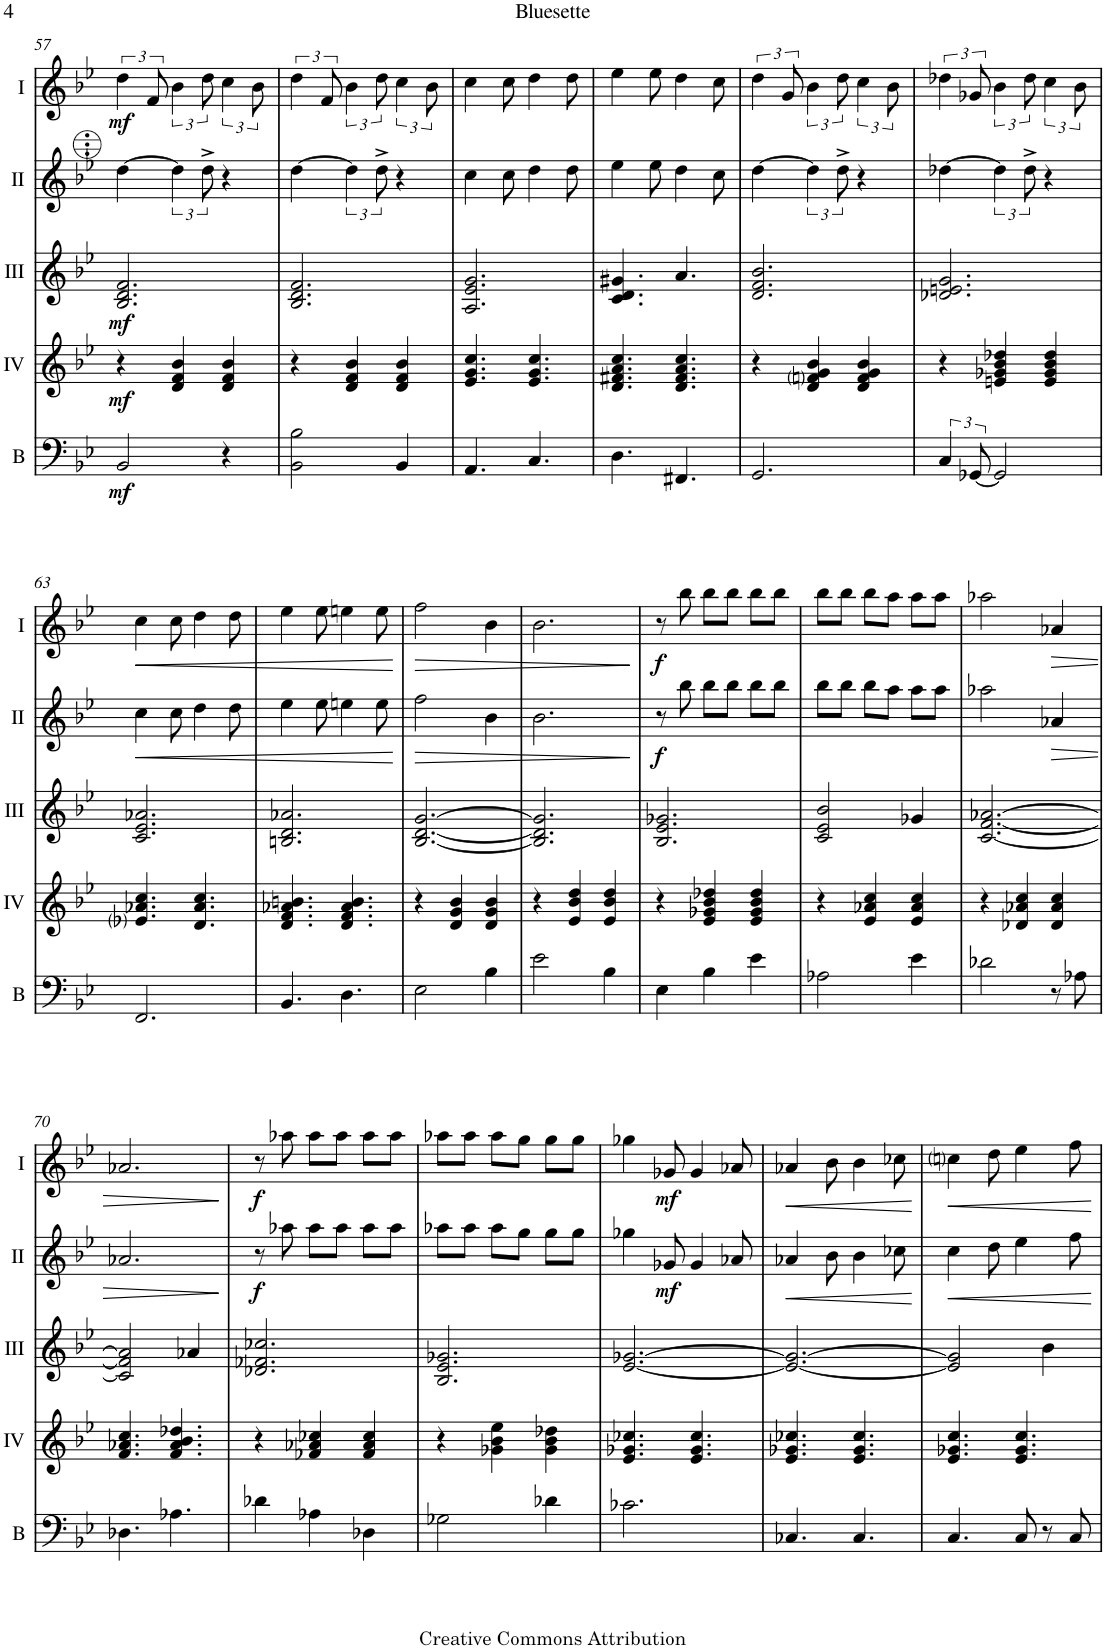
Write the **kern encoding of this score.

**kern	**dynam	**kern	**dynam	**kern	**dynam	**kern	**dynam	**kern	**dynam
*part5	*part5	*part4	*part4	*part3	*part3	*part2	*part2	*part1	*part1
*staff5	*staff5	*staff4	*staff4	*staff3	*staff3	*staff2	*staff2	*staff1	*staff1
*I"Bass	*	*I"Acc. 4	*	*I"Acc. 3	*	*I"Acc. 2	*	*I"Acc. 1	*
*I'B	*	*	*	*	*	*	*	*	*
!!LO:PB:g=z
*clefF4	*	*clefG2	*	*clefG2	*	*clefG2	*	*clefG2	*
*Trd7c12	*	*	*	*	*	*	*	*	*
*k[b-e-]	*	*k[b-e-]	*	*k[b-e-]	*	*k[b-e-]	*	*k[b-e-]	*
*M3/4	*	*M3/4	*	*M3/4	*	*M3/4	*	*M3/4	*
=57	=57	=57	=57	=57	=57	=57	=57	=57	=57
!	!LO:DY:b	!	!LO:DY:b	!	!LO:DY:b	!	!	!	!LO:DY:b
2BB-/	mf	4r	mf	2.B-/ 2.d/ 2.f/	mf	[4d\	.	6dd\	mf
.	.	.	.	.	.	.	.	12f/	.
.	.	4d/ 4f/ 4b-/	.	.	.	6d\]	.	6b-\	.
.	.	.	.	.	.	12d^\	.	12dd\	.
4r	.	4d/ 4f/ 4b-/	.	.	.	4r	.	6cc\	.
.	.	.	.	.	.	.	.	12b-\	.
=58	=58	=58	=58	=58	=58	=58	=58	=58	=58
2BB-\ 2B-\	.	4r	.	2.B-/ 2.d/ 2.f/	.	[4d\	.	6dd\	.
.	.	.	.	.	.	.	.	12f/	.
.	.	4d/ 4f/ 4b-/	.	.	.	6d\]	.	6b-\	.
.	.	.	.	.	.	12d^\	.	12dd\	.
4BB-/	.	4d/ 4f/ 4b-/	.	.	.	4r	.	6cc\	.
.	.	.	.	.	.	.	.	12b-\	.
=59	=59	=59	=59	=59	=59	=59	=59	=59	=59
4.AA/	.	4.e-/ 4.g/ 4.cc/	.	2.A/ 2.e-/ 2.g/	.	4c\	.	4cc\	.
.	.	.	.	.	.	8c\	.	8cc\	.
4.C/	.	4.e-/ 4.g/ 4.cc/	.	.	.	4d\	.	4dd\	.
.	.	.	.	.	.	8d\	.	8dd\	.
=60	=60	=60	=60	=60	=60	=60	=60	=60	=60
4.D\	.	4.d/ 4.f#X/ 4.a/ 4.cc/	.	4.c/ 4.d/ 4.g#X/	.	4e-\	.	4ee-\	.
.	.	.	.	.	.	8e-\	.	8ee-\	.
4.FF#X/	.	4.d/ 4.f#/ 4.a/ 4.cc/	.	4.a/	.	4d\	.	4dd\	.
.	.	.	.	.	.	8c\	.	8cc\	.
=61	=61	=61	=61	=61	=61	=61	=61	=61	=61
2.GG/	.	4r	.	2.d/ 2.f/ 2.b-/	.	[4d\	.	6dd\	.
.	.	.	.	.	.	.	.	12g/	.
.	.	4d/ 4fni/ 4g/ 4b-/	.	.	.	6d\]	.	6b-\	.
.	.	.	.	.	.	12d^\	.	12dd\	.
.	.	4d/ 4f/ 4g/ 4b-/	.	.	.	4r	.	6cc\	.
.	.	.	.	.	.	.	.	12b-\	.
=62	=62	=62	=62	=62	=62	=62	=62	=62	=62
6C/	.	4r	.	2.d-X/ 2.en/ 2.g/	.	[4d-X\	.	6dd-X\	.
[12GG-X/	.	.	.	.	.	.	.	12g-X/	.
2GG-/]	.	4en/ 4g-X/ 4b-/ 4dd-X/	.	.	.	6d-\]	.	6b-\	.
.	.	.	.	.	.	12d-^\	.	12dd-\	.
.	.	4e/ 4g-/ 4b-/ 4dd-/	.	.	.	4r	.	6cc\	.
.	.	.	.	.	.	.	.	12b-\	.
!!LO:LB:g=z
=63	=63	=63	=63	=63	=63	=63	=63	=63	=63
!	!	!	!	!	!	!	!LO:HP:b	!	!LO:HP:b
2.FF/	.	4.e-i/ 4.a-X/ 4.cc/	.	2.c/ 2.e-/ 2.a-X/	.	4c\	<	4cc\	<
.	.	.	.	.	.	8c\	.	8cc\	.
.	.	4.d/ 4.a-/ 4.cc/	.	.	.	4d\	.	4dd\	.
.	.	.	.	.	.	8d\	.	8dd\	.
=64	=64	=64	=64	=64	=64	=64	=64	=64	=64
4.BB-/	.	4.d/ 4.f/ 4.a-X/ 4.bn/	.	2.Bn/ 2.d/ 2.a-X/	.	4e-\	.	4ee-\	.
.	.	.	.	.	.	8e-\	.	8ee-\	.
4.D\	.	4.d/ 4.f/ 4.a-/ 4.b/	.	.	.	4en\	.	4een\	.
.	.	.	.	.	.	8e\	.	8ee\	.
.	.	.	.	.	.	.	[	.	[
=65	=65	=65	=65	=65	=65	=65	=65	=65	=65
!	!	!	!	!	!	!	!LO:HP:b	!	!LO:HP:b
2E-\	.	4r	.	[2.B-/ [2.d/ [2.g/	.	2f\	>	2ff\	>
.	.	4d/ 4g/ 4b-/	.	.	.	.	.	.	.
4B-\	.	4d/ 4g/ 4b-/	.	.	.	4B-\	.	4b-\	.
=66	=66	=66	=66	=66	=66	=66	=66	=66	=66
2e-\	.	4r	.	2.B-/] 2.d/] 2.g/]	.	2.B-\	.	2.b-\	.
.	.	4e-/ 4b-/ 4dd/	.	.	.	.	.	.	.
4B-\	.	4e-/ 4b-/ 4dd/	.	.	.	.	.	.	.
.	.	.	.	.	.	.	]	.	]
=67	=67	=67	=67	=67	=67	=67	=67	=67	=67
!	!	!	!	!	!	!	!LO:DY:b	!	!LO:DY:b
4E-\	.	4r	.	2.B-/ 2.e-/ 2.g-X/	.	8r	f	8r	f
.	.	.	.	.	.	8b-\	.	8bb-\	.
4B-\	.	4e-/ 4g-X/ 4b-/ 4dd-X/	.	.	.	8b-\L	.	8bb-\L	.
.	.	.	.	.	.	8b-\J	.	8bb-\J	.
4e-\	.	4e-/ 4g-/ 4b-/ 4dd-/	.	.	.	8b-\L	.	8bb-\L	.
.	.	.	.	.	.	8b-\J	.	8bb-\J	.
=68	=68	=68	=68	=68	=68	=68	=68	=68	=68
2A-X\	.	4r	.	2c/ 2e-/ 2b-/	.	8b-\L	.	8bb-\L	.
.	.	.	.	.	.	8b-\J	.	8bb-\J	.
.	.	4e-/ 4a-X/ 4cc/	.	.	.	8b-\L	.	8bb-\L	.
.	.	.	.	.	.	8a\J	.	8aa\J	.
4e-\	.	4e-/ 4a-/ 4cc/	.	4g-X/	.	8a\L	.	8aa\L	.
.	.	.	.	.	.	8a\J	.	8aa\J	.
=69	=69	=69	=69	=69	=69	=69	=69	=69	=69
2d-X\	.	4r	.	[2.c/ [2.f/ [2.a-X/	.	2a-X\	.	2aa-X\	.
.	.	4d-X/ 4a-X/ 4cc/	.	.	.	.	.	.	.
!	!	!	!	!	!	!	!LO:HP:b	!	!LO:HP:b
8r	.	4d-/ 4a-/ 4cc/	.	.	.	4A-X/	>	4a-X/	>
8A-X\	.	.	.	.	.	.	.	.	.
!!LO:LB:g=z
=70	=70	=70	=70	=70	=70	=70	=70	=70	=70
4.D-X\	.	4.f/ 4.a-X/ 4.cc/	.	2c/] 2f/] 2a-/]	.	2.A-X/	.	2.a-X/	.
4.A-X\	.	4.f/ 4.a-/ 4.b-/ 4.dd-X/	.	.	.	.	.	.	.
.	.	.	.	4a-X/	.	.	.	.	.
.	.	.	.	.	.	.	]	.	]
=71	=71	=71	=71	=71	=71	=71	=71	=71	=71
!	!	!	!	!	!	!	!LO:DY:b	!	!LO:DY:b
4d-X\	.	4r	.	2.d-X/ 2.f-X/ 2.cc-X/	.	8r	f	8r	f
.	.	.	.	.	.	8a-X\	.	8aa-X\	.
4A-X\	.	4f-X/ 4a-X/ 4cc-X/	.	.	.	8a-\L	.	8aa-\L	.
.	.	.	.	.	.	8a-\J	.	8aa-\J	.
4D-X\	.	4f-/ 4a-/ 4cc-/	.	.	.	8a-\L	.	8aa-\L	.
.	.	.	.	.	.	8a-\J	.	8aa-\J	.
=72	=72	=72	=72	=72	=72	=72	=72	=72	=72
2G-X\	.	4r	.	2.B-/ 2.e-/ 2.g-X/	.	8a-X\L	.	8aa-X\L	.
.	.	.	.	.	.	8a-\J	.	8aa-\J	.
.	.	4g-X\ 4b-\ 4ee-\	.	.	.	8a-\L	.	8aa-\L	.
.	.	.	.	.	.	8g\J	.	8gg\J	.
4d-X\	.	4g-\ 4b-\ 4dd-X\	.	.	.	8g\L	.	8gg\L	.
.	.	.	.	.	.	8g\J	.	8gg\J	.
=73	=73	=73	=73	=73	=73	=73	=73	=73	=73
2.c-X\	.	4.e-/ 4.g-X/ 4.cc-X/	.	[2.e-/ [2.g-X/	.	4g-X\	.	4gg-X\	.
!	!	!	!	!	!	!	!LO:DY:b	!	!LO:DY:b
.	.	.	.	.	.	8G-X/	mf	8g-X/	mf
.	.	4.e-/ 4.g-/ 4.cc-/	.	.	.	4G-/	.	4g-/	.
.	.	.	.	.	.	8A-X/	.	8a-X/	.
=74	=74	=74	=74	=74	=74	=74	=74	=74	=74
!	!	!	!	!	!	!	!LO:HP:b	!	!LO:HP:b
4.C-X/	.	4.e-/ 4.g-X/ 4.cc-X/	.	2.e-/_ 2.g-/_	.	4A-X/	<	4a-X/	<
.	.	.	.	.	.	8B-\	.	8b-\	.
4.C-/	.	4.e-/ 4.g-/ 4.cc-/	.	.	.	4B-\	.	4b-\	.
.	.	.	.	.	.	8c-X\	.	8cc-X\	.
.	.	.	.	.	.	.	[	.	[
=75	=75	=75	=75	=75	=75	=75	=75	=75	=75
!	!	!	!	!	!	!	!LO:HP:b	!	!LO:HP:b
4.C/	.	4.e-/ 4.g-X/ 4.cc/	.	2e-/] 2g-/]	.	4c\	<	4ccni\	<
.	.	.	.	.	.	8d\	.	8dd\	.
8C/	.	4.e-/ 4.g-/ 4.cc/	.	.	.	4e-\	.	4ee-\	.
8r	.	.	.	4b-\	.	.	.	.	.
8C/	.	.	.	.	.	8f\	.	8ff\	.
.	.	.	.	.	.	.	[	.	[
=	=	=	=	=	=	=	=	=	=
*-	*-	*-	*-	*-	*-	*-	*-	*-	*-
